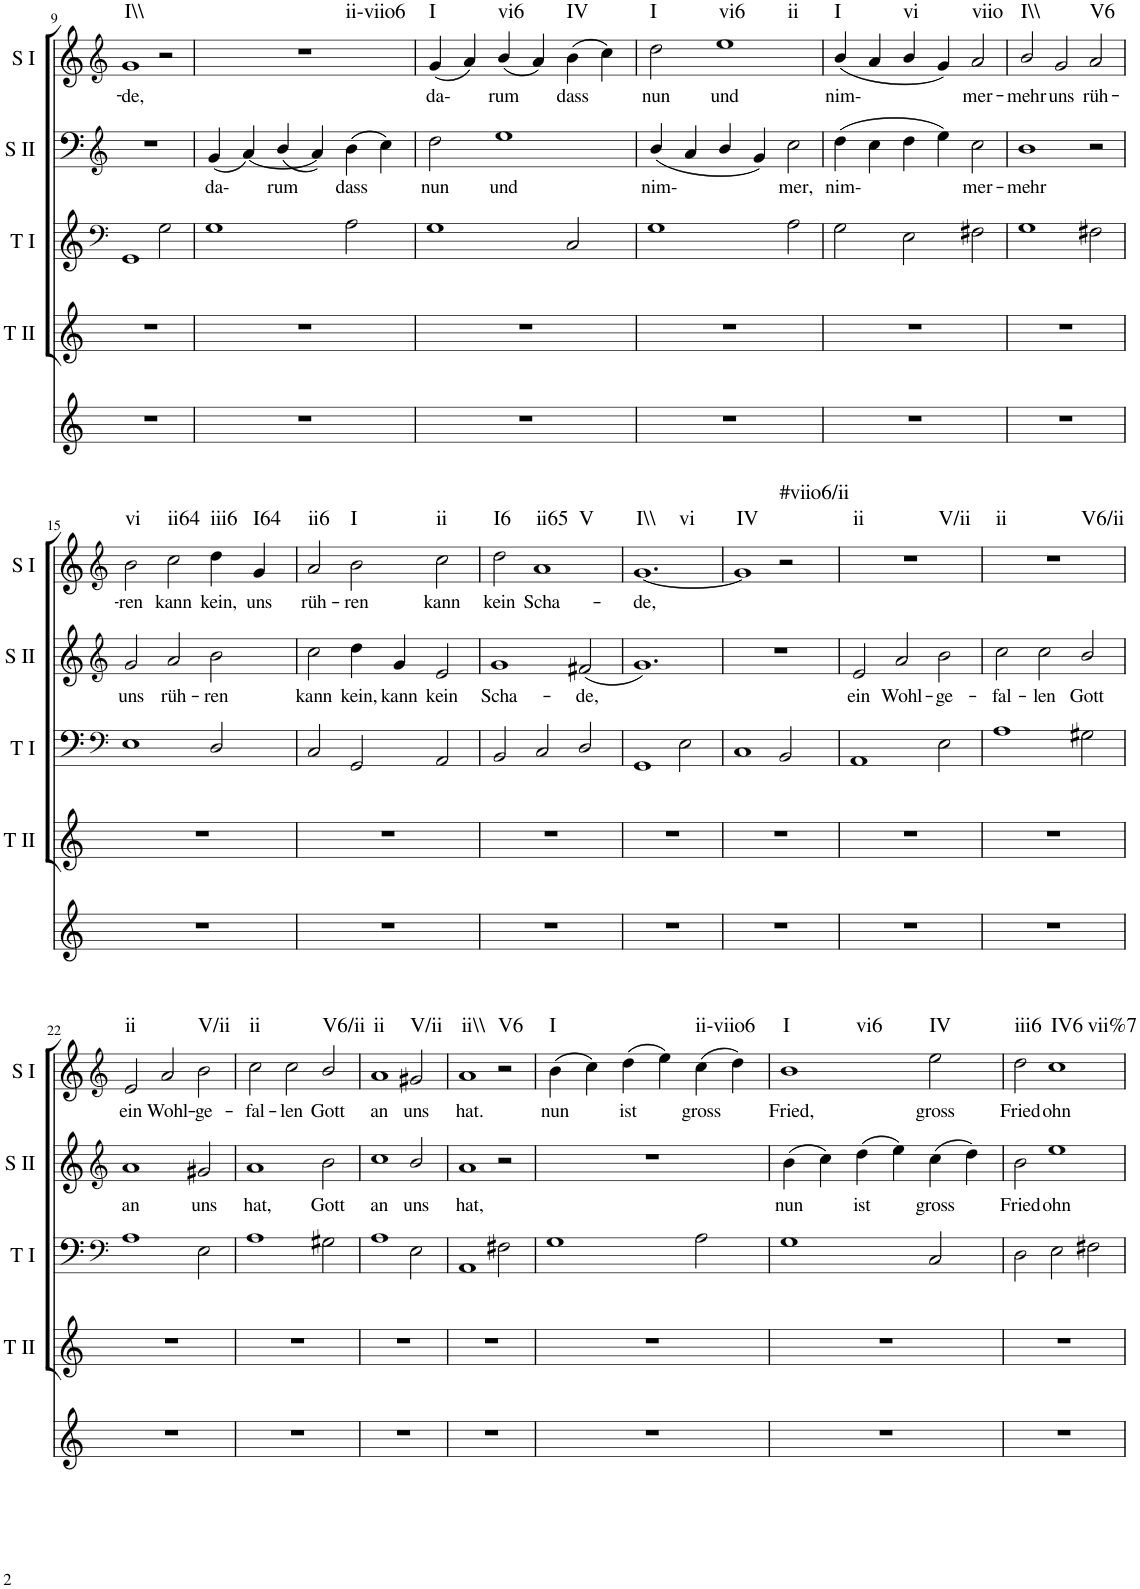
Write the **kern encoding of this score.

**kern	**kern	**kern	**kern	**text	**kern	**text	**harte
*part5	*part4	*part3	*part2	*part2	*part1	*part1	*part1
*staff5	*staff4	*staff3	*staff2	*staff2	*staff1	*staff1	*
*I"Continuo	*I"Tenor II	*I"Tenor I	*I"Soprano II	*	*I"Soprano I	*	*
*	*I'T II	*I'T I	*I'S II	*	*I'S I	*	*
!!LO:PB:g=z
*clefG2	*clefG2	*clefF4	*clefG2	*	*clefG2	*	*
*k[]	*k[]	*k[]	*k[]	*	*k[]	*	*
*M3/2	*M3/2	*M3/2	*M3/2	*	*M3/2	*	*
=9	=9	=9	=9	=9	=9	=9	=9
!	!	!	!	!	!	!LO:LY:b	!LO:H:kt=I\\
1.r	1.r	1GG	1.r	.	1g	de,	N
.	.	2G\	.	.	2r	.	.
=10	=10	=10	=10	=10	=10	=10	=10
!	!	!	!	!LO:LY:b	!	!	!LO:H:kt=ii-viio6
1.r	1.r	1G	(4g/	da-	1.r	.	N
.	.	.	[4a/)	.	.	.	.
!	!	!	!	!LO:LY:b	!	!	!
.	.	.	(4b/	rum	.	.	.
.	.	.	4a/])	.	.	.	.
!	!	!	!	!LO:LY:b	!	!	!
.	.	2A\	(4b\	dass	.	.	.
.	.	.	4cc\)	.	.	.	.
=11	=11	=11	=11	=11	=11	=11	=11
!	!	!	!	!LO:LY:b	!	!LO:LY:b	!LO:H:kt=I
1.r	1.r	1G	2dd\	nun	(4g/	da-	N
.	.	.	.	.	4a/)	.	.
!	!	!	!	!LO:LY:b	!	!LO:LY:b	!LO:H:kt=vi6
.	.	.	1ee	und	(4b/	rum	N
.	.	.	.	.	4a/)	.	.
!	!	!	!	!	!	!LO:LY:b	!LO:H:kt=IV
.	.	2C/	.	.	(4b\	dass	N
.	.	.	.	.	4cc\)	.	.
=12	=12	=12	=12	=12	=12	=12	=12
!	!	!	!	!LO:LY:b	!	!LO:LY:b	!LO:H:kt=I
1.r	1.r	1G	(4b/	nim-	2dd\	nun	N
.	.	.	4a/	.	.	.	.
!	!	!	!	!	!	!LO:LY:b	!LO:H:n=1:kt=vi6
!	!	!	!	!	!	!	!LO:H:n=2:kt=ii
.	.	.	4b/	.	1ee	und	N N
.	.	.	4g/)	.	.	.	.
!	!	!	!	!LO:LY:b	!	!	!
.	.	2A\	2cc\	mer,	.	.	.
=13	=13	=13	=13	=13	=13	=13	=13
!	!	!	!	!LO:LY:b	!	!LO:LY:b	!LO:H:kt=I
1.r	1.r	2G\	(4dd\	nim-	(4b/	nim-	N
.	.	.	4cc\	.	4a/	.	.
!	!	!	!	!	!	!	!LO:H:kt=vi
.	.	2E\	4dd\	.	4b/	.	N
.	.	.	4ee\)	.	4g/)	.	.
!	!	!	!	!LO:LY:b	!	!LO:LY:b	!LO:H:kt=viio
.	.	2F#X\	2cc\	mer-	2a/	mer-	N
=14	=14	=14	=14	=14	=14	=14	=14
!	!	!	!	!LO:LY:b	!	!LO:LY:b	!LO:H:kt=I\\
1.r	1.r	1G	1b	mehr	2b/	mehr	N
!	!	!	!	!	!	!LO:LY:b	!
.	.	.	.	.	2g/	uns	.
!	!	!	!	!	!	!LO:LY:b	!LO:H:kt=V6
.	.	2F#X\	2r	.	2a/	rüh-	N
!!LO:LB:g=z
=15	=15	=15	=15	=15	=15	=15	=15
*	*	*clefF4	*clefG2	*	*clefG2	*	*
!	!	!	!	!LO:LY:b	!	!LO:LY:b	!LO:H:kt=vi
1.r	1.r	1E	2g/	uns	2b\	ren	N
!	!	!	!	!LO:LY:b	!	!LO:LY:b	!LO:H:kt=ii64
.	.	.	2a/	rüh-	2cc\	kann	N
!	!	!	!	!LO:LY:b	!	!LO:LY:b	!LO:H:kt=iii6
.	.	2D/	2b\	ren	4dd\	kein,	N
!	!	!	!	!	!	!LO:LY:b	!LO:H:kt=I64
.	.	.	.	.	4g/	uns	N
=16	=16	=16	=16	=16	=16	=16	=16
!	!	!	!	!LO:LY:b	!	!LO:LY:b	!LO:H:kt=ii6
1.r	1.r	2C/	2cc\	kann	2a/	rüh-	N
!	!	!	!	!LO:LY:b	!	!LO:LY:b	!LO:H:kt=I
.	.	2GG/	4dd\	kein,	2b\	ren	N
!	!	!	!	!LO:LY:b	!	!	!
.	.	.	4g/	kann	.	.	.
!	!	!	!	!LO:LY:b	!	!LO:LY:b	!LO:H:kt=ii
.	.	2AA/	2e/	kein	2cc\	kann	N
=17	=17	=17	=17	=17	=17	=17	=17
!	!	!	!	!LO:LY:b	!	!LO:LY:b	!LO:H:kt=I6
1.r	1.r	2BB/	1g	Scha-	2dd\	kein	N
!	!	!	!	!	!	!LO:LY:b	!LO:H:n=1:kt=ii65
!	!	!	!	!	!	!	!LO:H:n=2:kt=V
.	.	2C/	.	.	1a	Scha-	N N
!	!	!	!	!LO:LY:b	!	!	!
.	.	2D/	(2f#X/	de,	.	.	.
=18	=18	=18	=18	=18	=18	=18	=18
!	!	!	!	!	!	!LO:LY:b	!LO:H:n=1:kt=I\\
!	!	!	!	!	!	!	!LO:H:n=2:kt=vi
1.r	1.r	1GG	1.g)	.	[1.g	de,	N N
.	.	2E\	.	.	.	.	.
=19	=19	=19	=19	=19	=19	=19	=19
!	!	!	!	!	!	!	!LO:H:kt=IV
1.r	1.r	1C	1.r	.	1g]	.	N
!	!	!	!	!	!	!	!LO:H:kt=#viio6/ii
.	.	2BB/	.	.	2r	.	N
=20	=20	=20	=20	=20	=20	=20	=20
!	!	!	!	!LO:LY:b	!	!	!LO:H:n=1:kt=ii
!	!	!	!	!	!	!	!LO:H:n=2:kt=V/ii
1.r	1.r	1AA	2e/	ein	1.r	.	N N
!	!	!	!	!LO:LY:b	!	!	!
.	.	.	2a/	Wohl-	.	.	.
!	!	!	!	!LO:LY:b	!	!	!
.	.	2E\	2b\	ge-	.	.	.
=21	=21	=21	=21	=21	=21	=21	=21
!	!	!	!	!LO:LY:b	!	!	!LO:H:n=1:kt=ii
!	!	!	!	!	!	!	!LO:H:n=2:kt=V6/ii
1.r	1.r	1A	2cc\	fal-	1.r	.	N N
!	!	!	!	!LO:LY:b	!	!	!
.	.	.	2cc\	len	.	.	.
!	!	!	!	!LO:LY:b	!	!	!
.	.	2G#X\	2b/	Gott	.	.	.
!!LO:LB:g=z
=22	=22	=22	=22	=22	=22	=22	=22
*	*	*clefF4	*clefG2	*	*clefG2	*	*
!	!	!	!	!LO:LY:b	!	!LO:LY:b	!LO:H:kt=ii
1.r	1.r	1A	1a	an	2e/	ein	N
!	!	!	!	!	!	!LO:LY:b	!
.	.	.	.	.	2a/	Wohl-	.
!	!	!	!	!LO:LY:b	!	!LO:LY:b	!LO:H:kt=V/ii
.	.	2E\	2g#X/	uns	2b\	ge-	N
=23	=23	=23	=23	=23	=23	=23	=23
!	!	!	!	!LO:LY:b	!	!LO:LY:b	!LO:H:kt=ii
1.r	1.r	1A	1a	hat,	2cc\	fal-	N
!	!	!	!	!	!	!LO:LY:b	!
.	.	.	.	.	2cc\	len	.
!	!	!	!	!LO:LY:b	!	!LO:LY:b	!LO:H:kt=V6/ii
.	.	2G#X\	2b\	Gott	2b/	Gott	N
=24	=24	=24	=24	=24	=24	=24	=24
!	!	!	!	!LO:LY:b	!	!LO:LY:b	!LO:H:kt=ii
1.r	1.r	1A	1cc	an	1a	an	N
!	!	!	!	!LO:LY:b	!	!LO:LY:b	!LO:H:kt=V/ii
.	.	2E\	2b/	uns	2g#X/	uns	N
=25	=25	=25	=25	=25	=25	=25	=25
!	!	!	!	!LO:LY:b	!	!LO:LY:b	!LO:H:kt=ii\\
1.r	1.r	1AA	1a	hat,	1a	hat.	N
!	!	!	!	!	!	!	!LO:H:kt=V6
.	.	2F#X\	2r	.	2r	.	N
=26	=26	=26	=26	=26	=26	=26	=26
!	!	!	!	!	!	!LO:LY:b	!LO:H:kt=I
1.r	1.r	1G	1.r	.	(4b\	nun	N
.	.	.	.	.	4cc\)	.	.
!	!	!	!	!	!	!LO:LY:b	!
.	.	.	.	.	(4dd\	ist	.
.	.	.	.	.	4ee\)	.	.
!	!	!	!	!	!	!LO:LY:b	!LO:H:kt=ii-viio6
.	.	2A\	.	.	(4cc\	gross	N
.	.	.	.	.	4dd\)	.	.
=27	=27	=27	=27	=27	=27	=27	=27
!	!	!	!	!LO:LY:b	!	!LO:LY:b	!LO:H:n=1:kt=I
!	!	!	!	!	!	!	!LO:H:n=2:kt=vi6
1.r	1.r	1G	(4b\	nun	1b	Fried,	N N
.	.	.	4cc\)	.	.	.	.
!	!	!	!	!LO:LY:b	!	!	!
.	.	.	(4dd\	ist	.	.	.
.	.	.	4ee\)	.	.	.	.
!	!	!	!	!LO:LY:b	!	!LO:LY:b	!LO:H:kt=IV
.	.	2C/	(4cc\	gross	2ee\	gross	N
.	.	.	4dd\)	.	.	.	.
=28	=28	=28	=28	=28	=28	=28	=28
!	!	!	!	!LO:LY:b	!	!LO:LY:b	!LO:H:kt=iii6
1.r	1.r	2D\	2b\	Fried	2dd\	Fried	N
!	!	!	!	!LO:LY:b	!	!LO:LY:b	!LO:H:n=1:kt=IV6
!	!	!	!	!	!	!	!LO:H:n=2:kt=vii%7
.	.	2E\	1ee	ohn	1cc	ohn	N N
.	.	2F#X\	.	.	.	.	.
=	=	=	=	=	=	=	=
*-	*-	*-	*-	*-	*-	*-	*-
